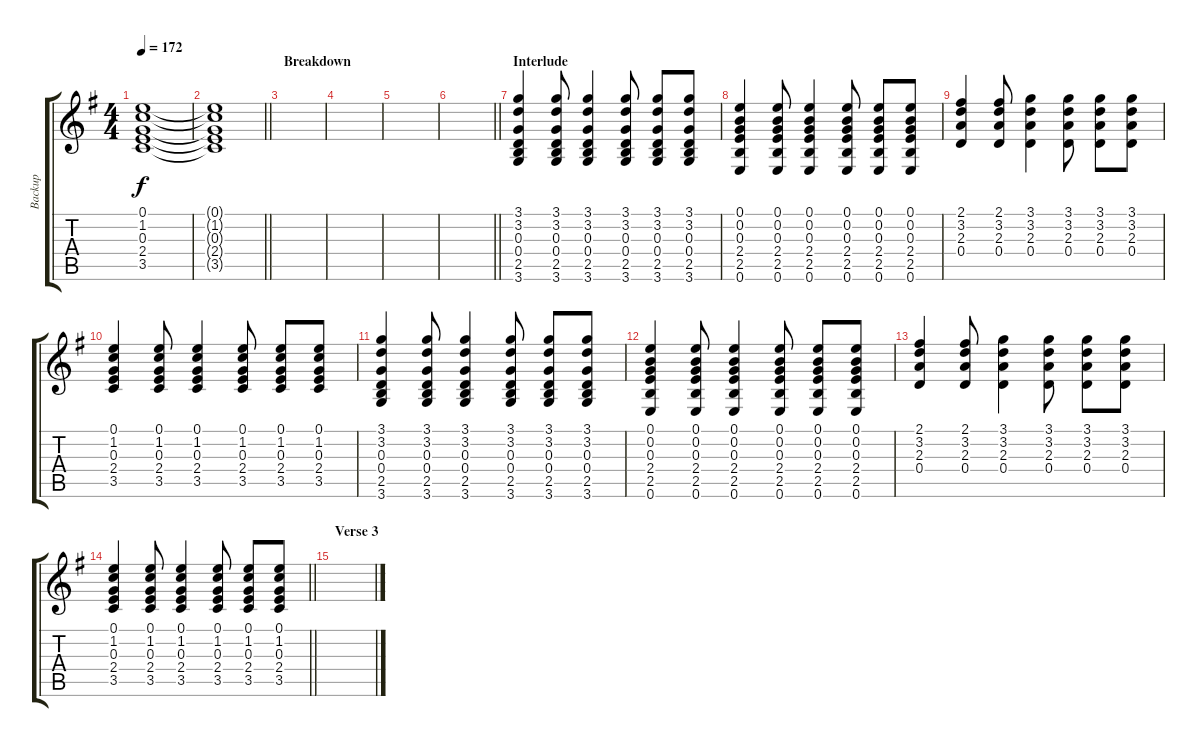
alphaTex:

\track ("Backup" "Backup") {instrument acousticguitarsteel}
\staff {score tabs}
\tuning (E4 B3 G3 D3 A2 E2) {hide}
\ts (4 4)
\tempo 172
\clef g2
\ks g
(0.1 1.2 0.3 2.4 3.5).1{dy f} |
\barLineRight lightlight
(0.1{t} 1.2{t} 0.3{t} 2.4{t} 3.5{t}).1 |
\section ("" "Breakdown")
|
|
|
\barLineRight lightlight
|
\section ("" "Interlude")
(3.1 3.2 0.3 0.4 2.5 3.6).4 (3.1 3.2 0.3 0.4 2.5 3.6).8 (3.1 3.2 0.3 0.4 2.5 3.6).4 (3.1 3.2 0.3 0.4 2.5 3.6).8 (3.1 3.2 0.3 0.4 2.5 3.6).8 (3.1 3.2 0.3 0.4 2.5 3.6).8 |
(0.1 0.2 0.3 2.4 2.5 0.6).4 (0.1 0.2 0.3 2.4 2.5 0.6).8 (0.1 0.2 0.3 2.4 2.5 0.6).4 (0.1 0.2 0.3 2.4 2.5 0.6).8 (0.1 0.2 0.3 2.4 2.5 0.6).8 (0.1 0.2 0.3 2.4 2.5 0.6).8 |
(2.1 3.2 2.3 0.4).4 (2.1 3.2 2.3 0.4).8 (3.1 3.2 2.3 0.4).4 (3.1 3.2 2.3 0.4).8 (3.1 3.2 2.3 0.4).8 (3.1 3.2 2.3 0.4).8 |
(0.1 1.2 0.3 2.4 3.5).4 (0.1 1.2 0.3 2.4 3.5).8 (0.1 1.2 0.3 2.4 3.5).4 (0.1 1.2 0.3 2.4 3.5).8 (0.1 1.2 0.3 2.4 3.5).8 (0.1 1.2 0.3 2.4 3.5).8 |
(3.1 3.2 0.3 0.4 2.5 3.6).4 (3.1 3.2 0.3 0.4 2.5 3.6).8 (3.1 3.2 0.3 0.4 2.5 3.6).4 (3.1 3.2 0.3 0.4 2.5 3.6).8 (3.1 3.2 0.3 0.4 2.5 3.6).8 (3.1 3.2 0.3 0.4 2.5 3.6).8 |
(0.1 0.2 0.3 2.4 2.5 0.6).4 (0.1 0.2 0.3 2.4 2.5 0.6).8 (0.1 0.2 0.3 2.4 2.5 0.6).4 (0.1 0.2 0.3 2.4 2.5 0.6).8 (0.1 0.2 0.3 2.4 2.5 0.6).8 (0.1 0.2 0.3 2.4 2.5 0.6).8 |
(2.1 3.2 2.3 0.4).4 (2.1 3.2 2.3 0.4).8 (3.1 3.2 2.3 0.4).4 (3.1 3.2 2.3 0.4).8 (3.1 3.2 2.3 0.4).8 (3.1 3.2 2.3 0.4).8 |
\barLineRight lightlight
(0.1 1.2 0.3 2.4 3.5).4 (0.1 1.2 0.3 2.4 3.5).8 (0.1 1.2 0.3 2.4 3.5).4 (0.1 1.2 0.3 2.4 3.5).8 (0.1 1.2 0.3 2.4 3.5).8 (0.1 1.2 0.3 2.4 3.5).8 |
\section ("" "Verse 3")
